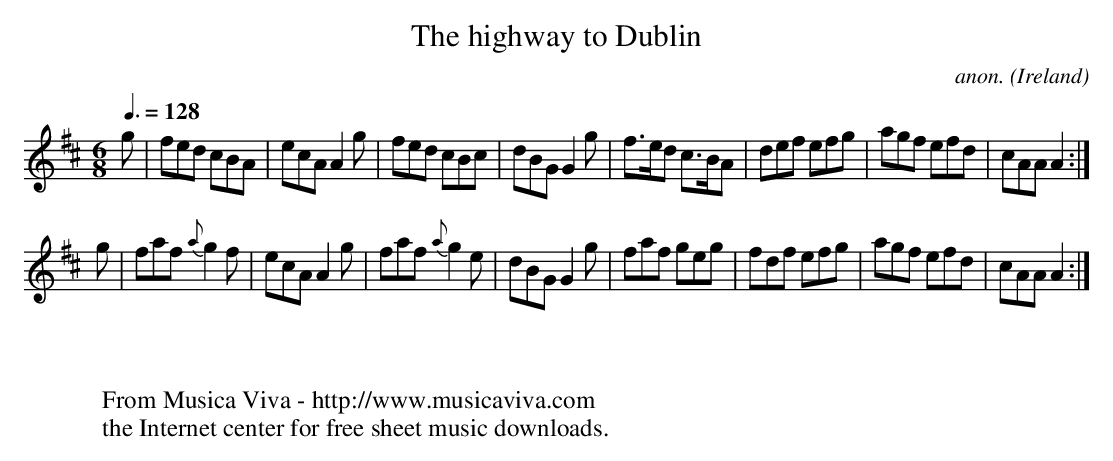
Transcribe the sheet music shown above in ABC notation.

X:1
T:The highway to Dublin
C:anon.
O:Ireland
M:6/8
L:1/8
Q:3/8=128
K:Amix
g|fed cBA|ecA A2g|fed cBc|dBG G2g|f>ed c>BA|def efg|agf efd|cAA A2:|
g|faf {a}g2f|ecA A2g|faf {a}g2e|\
dBG G2g|faf geg|fdf efg|agf efd|cAAA2:|
W:
W:
W:  From Musica Viva - http://www.musicaviva.com
W:  the Internet center for free sheet music downloads.
